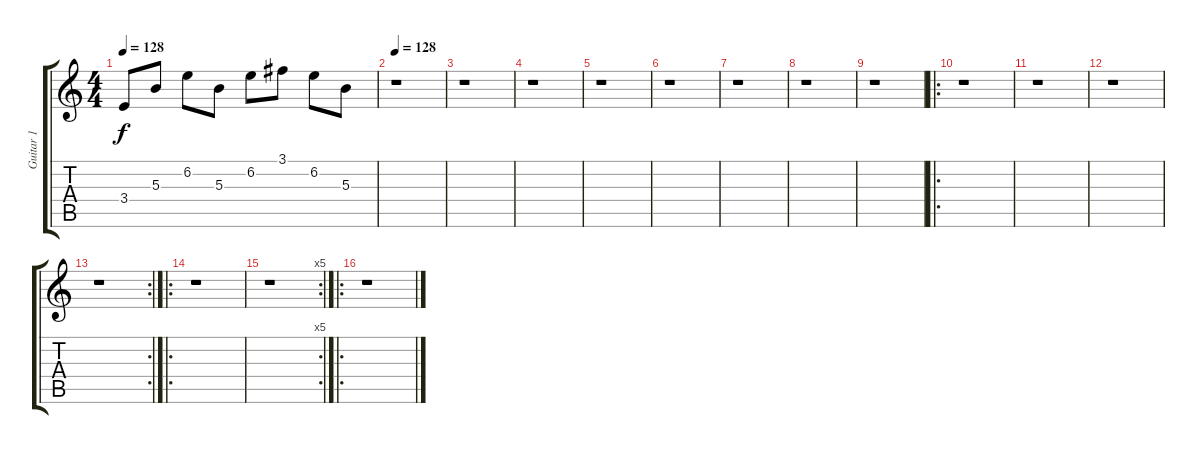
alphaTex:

\track ("Guitar 1" "Guitar 1") {instrument electricguitarclean}
\staff {score tabs}
\tuning (Eb4 Bb3 Gb3 Db3 Ab2 Eb2) {hide}
\ts (4 4)
\tempo 128
\clef g2
\ks c
3.4.8{dy f} 5.3.8 6.2.8 5.3.8 6.2.8 3.1.8 6.2.8 5.3.8 |
\tempo 128
r.1 |
r.1 |
r.1 |
r.1 |
r.1 |
r.1 |
r.1 |
r.1 |
\ro
r.1 |
r.1 |
r.1 |
\rc 2
r.1 |
\ro
r.1 |
\rc 5
r.1 |
\ro
r.1
